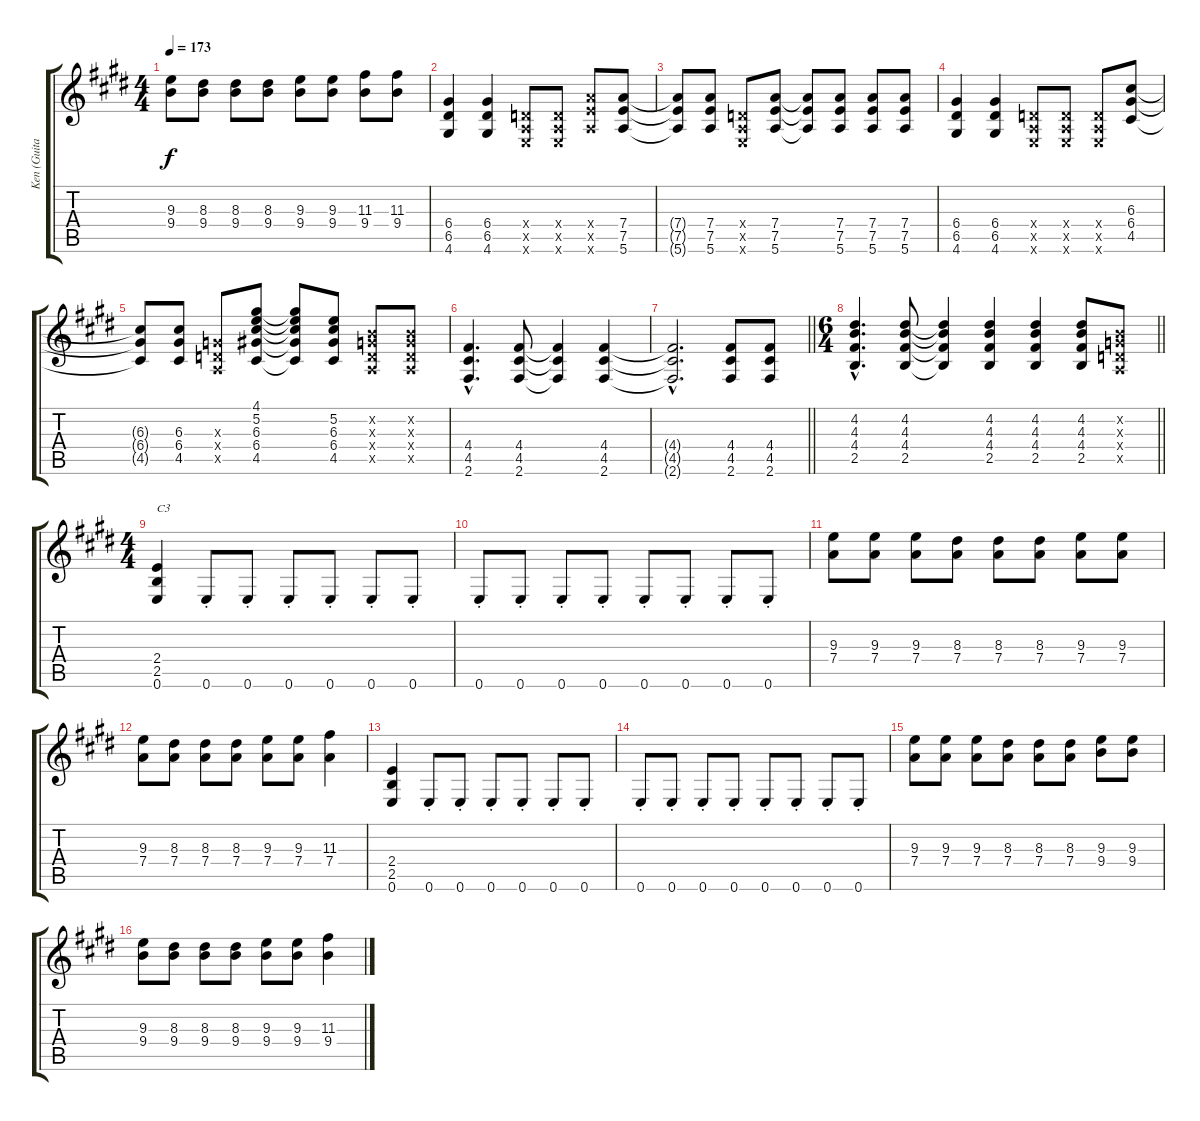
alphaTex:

\track ("Ken (Guitar I)" "Ken (Guita") {instrument distortionguitar}
\staff {score tabs}
\tuning (E4 B3 G3 D3 A2 E2) {hide}
\ts (4 4)
\tempo 173
\clef g2
\ks e
(9.3 9.4).8{dy f} (8.3 9.4).8 (8.3 9.4).8 (8.3 9.4).8 (9.3 9.4).8 (9.3 9.4).8 (11.3 9.4).8 (11.3 9.4).8 |
(6.4 6.5 4.6).4 (6.4 6.5 4.6).4 (0.4{x} 0.5{x} 0.6{x}).8 (0.4{x} 0.5{x} 0.6{x}).8 (7.4{x} 7.5{x} 5.6{x}).8 (7.4 7.5 5.6).8 |
(7.4{t} 7.5{t} 5.6{t}).8 (7.4 7.5 5.6).8 (0.4{x} 0.5{x} 0.6{x}).8 (7.4 7.5 5.6).8 (7.4{t} 7.5{t} 5.6{t}).8 (7.4 7.5 5.6).8 (7.4 7.5 5.6).8 (7.4 7.5 5.6).8 |
(6.4 6.5 4.6).4 (6.4 6.5 4.6).4 (0.4{x} 0.5{x} 0.6{x}).8 (0.4{x} 0.5{x} 0.6{x}).8 (0.4{x} 0.5{x} 0.6{x}).8 (6.3 6.4 4.5).8 |
(6.3{t} 6.4{t} 4.5{t}).8 (6.3 6.4 4.5).8 (0.3{x} 0.4{x} 0.5{x}).8 (4.1 5.2 6.3 6.4 4.5).8 (4.1{t} 5.2{t} 6.3{t} 6.4{t} 4.5{t}).8 (5.2 6.3 6.4 4.5).8 (0.2{x} 0.3{x} 0.4{x} 0.5{x}).8 (0.2{x} 0.3{x} 0.4{x} 0.5{x}).8 |
(4.4{hac} 4.5{hac} 2.6{hac}).4{d} (4.4 4.5 2.6).8 (4.4{t} 4.5{t} 2.6{t}).4 (4.4 4.5 2.6).4 |
\barLineRight lightlight
(4.4{hac t} 4.5{hac t} 2.6{hac t}).2{d} (4.4 4.5 2.6).8 (4.4 4.5 2.6).8 |
\ts (6 4)
\barLineRight lightlight
(4.2{hac} 4.3{hac} 4.4{hac} 2.5{hac}).4{d} (4.2 4.3 4.4 2.5).8 (4.2{t} 4.3{t} 4.4{t} 2.5{t}).4 (4.2 4.3 4.4 2.5).4 (4.2 4.3 4.4 2.5).4 (4.2 4.3 4.4 2.5).8 (0.2{x} 0.3{x} 0.4{x} 0.5{x}).8 |
\ts (4 4)
(2.4 2.5 0.6).4{txt "C3"} 0.6{st}.8 0.6{st}.8 0.6{st}.8 0.6{st}.8 0.6{st}.8 0.6{st}.8 |
0.6{st}.8 0.6{st}.8 0.6{st}.8 0.6{st}.8 0.6{st}.8 0.6{st}.8 0.6{st}.8 0.6{st}.8 |
(9.3 7.4).8 (9.3 7.4).8 (9.3 7.4).8 (8.3 7.4).8 (8.3 7.4).8 (8.3 7.4).8 (9.3 7.4).8 (9.3 7.4).8 |
(9.3 7.4).8 (8.3 7.4).8 (8.3 7.4).8 (8.3 7.4).8 (9.3 7.4).8 (9.3 7.4).8 (11.3 7.4).4 |
(2.4 2.5 0.6).4 0.6{st}.8 0.6{st}.8 0.6{st}.8 0.6{st}.8 0.6{st}.8 0.6{st}.8 |
0.6{st}.8 0.6{st}.8 0.6{st}.8 0.6{st}.8 0.6{st}.8 0.6{st}.8 0.6{st}.8 0.6{st}.8 |
(9.3 7.4).8 (9.3 7.4).8 (9.3 7.4).8 (8.3 7.4).8 (8.3 7.4).8 (8.3 7.4).8 (9.3 9.4).8 (9.3 9.4).8 |
(9.3 9.4).8 (8.3 9.4).8 (8.3 9.4).8 (8.3 9.4).8 (9.3 9.4).8 (9.3 9.4).8 (11.3 9.4).4
